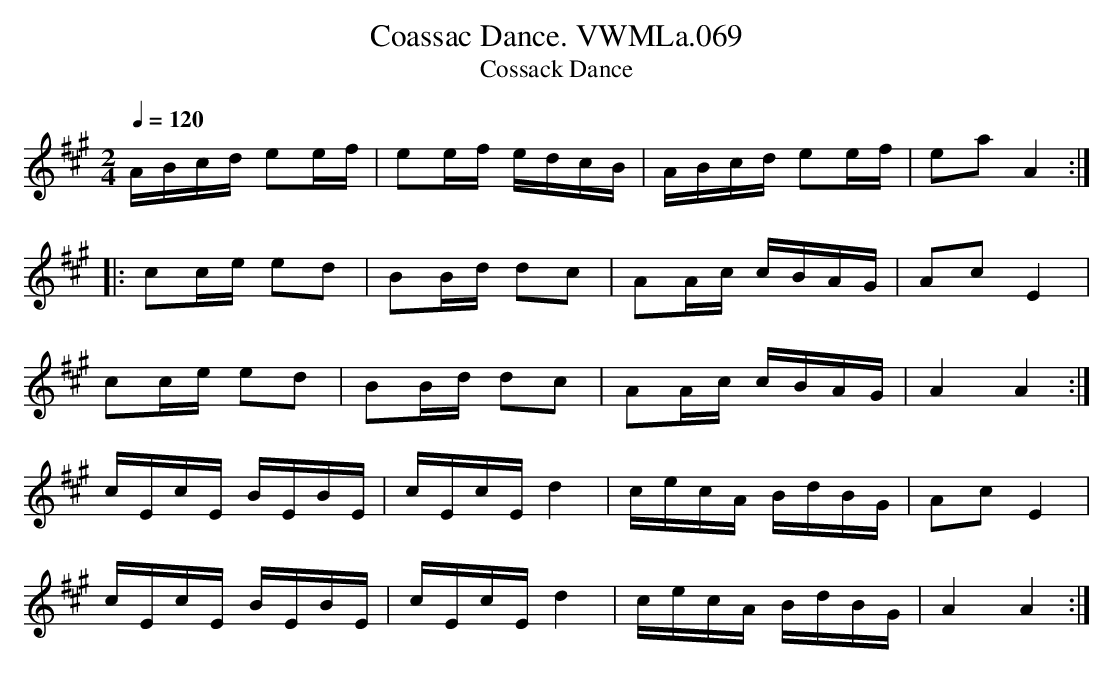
X:1
T:Coassac Dance. VWMLa.069
T:Cossack Dance
M:2/4
L:1/16
Q:1/4=120
K:A
ABcd e2ef|e2ef edcB|ABcd e2ef|e2a2 A4:|
|:c2ce e2d2|B2Bd d2c2|A2Ac cBAG|A2c2 E4|
c2ce e2d2|B2Bd d2c2|A2Ac cBAG|A4 A4:|
cEcE BEBE|cEcE d4|cecA BdBG|A2c2 E4|
cEcE BEBE|cEcE d4|cecA BdBG|A4 A4:|
